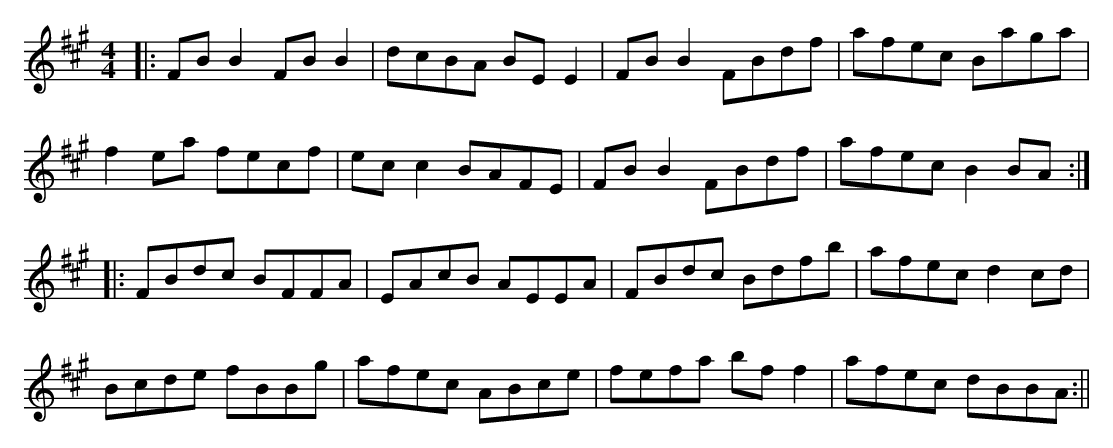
X:1
M:4/4
K:Bdor
|: FBB2 FBB2|dcBA BEE2|FBB2 FBdf|afec Baga|
f2ea fecf|ecc2 BAFE|FBB2 FBdf|afec B2BA:|
|:FBdc BFFA|EAcB AEEA|FBdc Bdfb|afec d2cd|
Bcde fBBg|afec ABce|fefa bff2|afec dBBA:||
